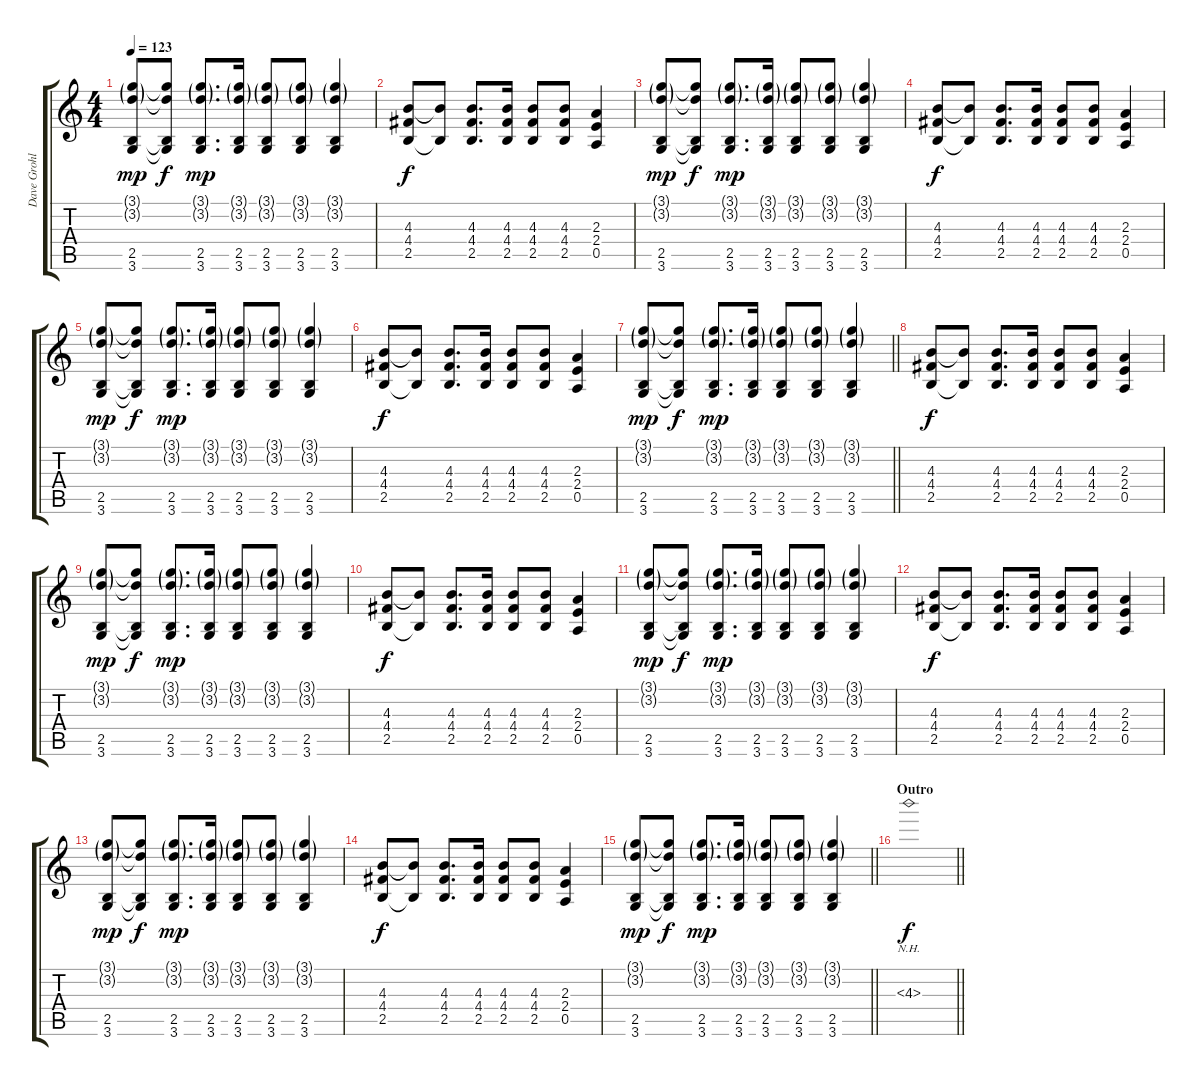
\track ("Dave Grohl (Rhytm guitar)" "Dave Grohl") {instrument distortionguitar}
\staff {score tabs}
\tuning (E4 B3 G3 D3 A2 E2) {hide}
\ts (4 4)
\tempo 123
\clef g2
\ks c
(3.1{g} 3.2{g} 2.5 3.6).8{dy mp} (3.1{t} 3.2{t} 2.5{t} 3.6{t}).8{dy f} (3.1{g} 3.2{g} 2.5 3.6).8{d dy mp} (3.1{g} 3.2{g} 2.5 3.6).16 (3.1{g} 3.2{g} 2.5 3.6).8 (3.1{g} 3.2{g} 2.5 3.6).8 (3.1{g} 3.2{g} 2.5 3.6).4 |
(4.3 4.4 2.5).8{dy f} (4.3{t} 2.5{t}).8 (4.3 4.4 2.5).8{d} (4.3 4.4 2.5).16 (4.3 4.4 2.5).8 (4.3 4.4 2.5).8 (2.3 2.4 0.5).4 |
(3.1{g} 3.2{g} 2.5 3.6).8{dy mp} (3.1{t} 3.2{t} 2.5{t} 3.6{t}).8{dy f} (3.1{g} 3.2{g} 2.5 3.6).8{d dy mp} (3.1{g} 3.2{g} 2.5 3.6).16 (3.1{g} 3.2{g} 2.5 3.6).8 (3.1{g} 3.2{g} 2.5 3.6).8 (3.1{g} 3.2{g} 2.5 3.6).4 |
(4.3 4.4 2.5).8{dy f volume 13 balance 0} (4.3{t} 2.5{t}).8 (4.3 4.4 2.5).8{d} (4.3 4.4 2.5).16 (4.3 4.4 2.5).8 (4.3 4.4 2.5).8 (2.3 2.4 0.5).4 |
(3.1{g} 3.2{g} 2.5 3.6).8{dy mp} (3.1{t} 3.2{t} 2.5{t} 3.6{t}).8{dy f} (3.1{g} 3.2{g} 2.5 3.6).8{d dy mp} (3.1{g} 3.2{g} 2.5 3.6).16 (3.1{g} 3.2{g} 2.5 3.6).8 (3.1{g} 3.2{g} 2.5 3.6).8 (3.1{g} 3.2{g} 2.5 3.6).4 |
(4.3 4.4 2.5).8{dy f} (4.3{t} 2.5{t}).8 (4.3 4.4 2.5).8{d} (4.3 4.4 2.5).16 (4.3 4.4 2.5).8 (4.3 4.4 2.5).8 (2.3 2.4 0.5).4 |
\barLineRight lightlight
(3.1{g} 3.2{g} 2.5 3.6).8{dy mp} (3.1{t} 3.2{t} 2.5{t} 3.6{t}).8{dy f} (3.1{g} 3.2{g} 2.5 3.6).8{d dy mp} (3.1{g} 3.2{g} 2.5 3.6).16 (3.1{g} 3.2{g} 2.5 3.6).8 (3.1{g} 3.2{g} 2.5 3.6).8 (3.1{g} 3.2{g} 2.5 3.6).4 |
\section ("" "")
(4.3 4.4 2.5).8{dy f volume 13 balance 0} (4.3{t} 2.5{t}).8 (4.3 4.4 2.5).8{d} (4.3 4.4 2.5).16 (4.3 4.4 2.5).8 (4.3 4.4 2.5).8 (2.3 2.4 0.5).4 |
(3.1{g} 3.2{g} 2.5 3.6).8{dy mp} (3.1{t} 3.2{t} 2.5{t} 3.6{t}).8{dy f} (3.1{g} 3.2{g} 2.5 3.6).8{d dy mp} (3.1{g} 3.2{g} 2.5 3.6).16 (3.1{g} 3.2{g} 2.5 3.6).8 (3.1{g} 3.2{g} 2.5 3.6).8 (3.1{g} 3.2{g} 2.5 3.6).4 |
(4.3 4.4 2.5).8{dy f} (4.3{t} 2.5{t}).8 (4.3 4.4 2.5).8{d} (4.3 4.4 2.5).16 (4.3 4.4 2.5).8 (4.3 4.4 2.5).8 (2.3 2.4 0.5).4 |
(3.1{g} 3.2{g} 2.5 3.6).8{dy mp} (3.1{t} 3.2{t} 2.5{t} 3.6{t}).8{dy f} (3.1{g} 3.2{g} 2.5 3.6).8{d dy mp} (3.1{g} 3.2{g} 2.5 3.6).16 (3.1{g} 3.2{g} 2.5 3.6).8 (3.1{g} 3.2{g} 2.5 3.6).8 (3.1{g} 3.2{g} 2.5 3.6).4 |
(4.3 4.4 2.5).8{dy f volume 13 balance 0} (4.3{t} 2.5{t}).8 (4.3 4.4 2.5).8{d} (4.3 4.4 2.5).16 (4.3 4.4 2.5).8 (4.3 4.4 2.5).8 (2.3 2.4 0.5).4 |
(3.1{g} 3.2{g} 2.5 3.6).8{dy mp} (3.1{t} 3.2{t} 2.5{t} 3.6{t}).8{dy f} (3.1{g} 3.2{g} 2.5 3.6).8{d dy mp} (3.1{g} 3.2{g} 2.5 3.6).16 (3.1{g} 3.2{g} 2.5 3.6).8 (3.1{g} 3.2{g} 2.5 3.6).8 (3.1{g} 3.2{g} 2.5 3.6).4 |
(4.3 4.4 2.5).8{dy f} (4.3{t} 2.5{t}).8 (4.3 4.4 2.5).8{d} (4.3 4.4 2.5).16 (4.3 4.4 2.5).8 (4.3 4.4 2.5).8 (2.3 2.4 0.5).4 |
\barLineRight lightlight
(3.1{g} 3.2{g} 2.5 3.6).8{dy mp} (3.1{t} 3.2{t} 2.5{t} 3.6{t}).8{dy f} (3.1{g} 3.2{g} 2.5 3.6).8{d dy mp} (3.1{g} 3.2{g} 2.5 3.6).16 (3.1{g} 3.2{g} 2.5 3.6).8 (3.1{g} 3.2{g} 2.5 3.6).8 (3.1{g} 3.2{g} 2.5 3.6).4 |
\section ("" "Outro")
\barLineRight lightlight
4.3{nh}.1{dy f}
